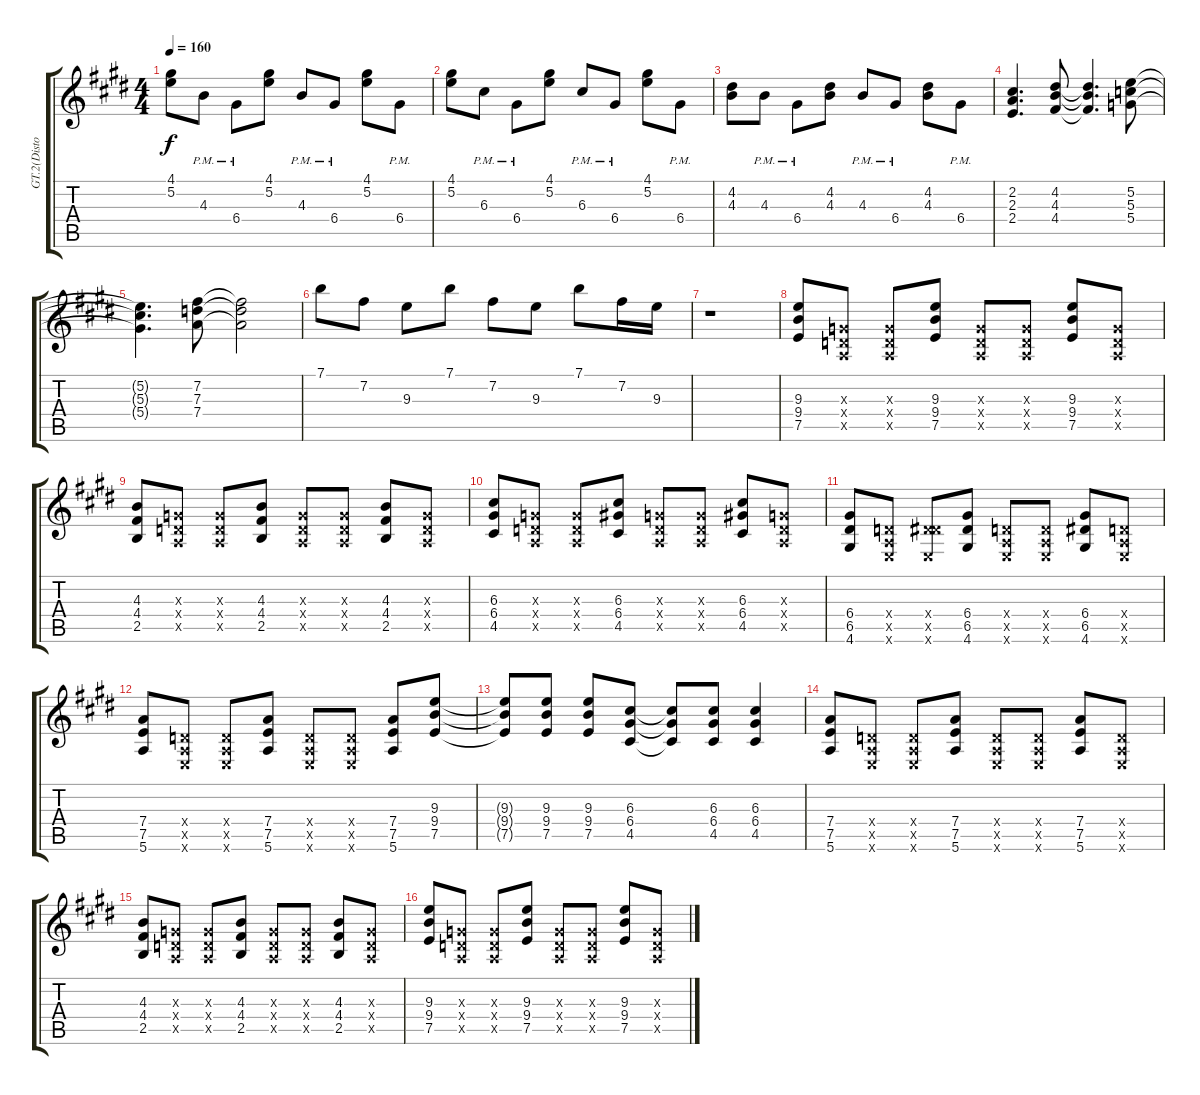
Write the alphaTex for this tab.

\track ("GT.2(Distortion)" "GT.2(Disto") {instrument distortionguitar}
\staff {score tabs}
\tuning (E4 B3 G3 D3 A2 E2) {hide}
\ts (4 4)
\tempo 160
\clef g2
\ks e
(4.1 5.2).8{dy f} 4.3{pm}.8 6.4{pm}.8 (4.1 5.2).8 4.3{pm}.8 6.4{pm}.8 (4.1 5.2).8 6.4{pm}.8 |
(4.1 5.2).8 6.3{pm}.8 6.4{pm}.8 (4.1 5.2).8 6.3{pm}.8 6.4{pm}.8 (4.1 5.2).8 6.4{pm}.8 |
(4.2 4.3).8 4.3{pm}.8 6.4{pm}.8 (4.2 4.3).8 4.3{pm}.8 6.4{pm}.8 (4.2 4.3).8 6.4{pm}.8 |
(2.2 2.3 2.4).4{d} (4.2 4.3 4.4).8 (4.2{t} 4.3{t} 4.4{t}).4{d} (5.2 5.3 5.4).8 |
(5.2{t} 5.3{t} 5.4{t}).4{d} (7.2 7.3 7.4).8 (7.2{t} 7.3{t} 7.4{t}).2 |
7.1.8 7.2.8 9.3.8 7.1.8 7.2.8 9.3.8 7.1.8 7.2.16 9.3.16 |
r.1 |
(9.3 9.4 7.5).8 (0.3{x} 0.4{x} 0.5{x}).8 (0.3{x} 0.4{x} 0.5{x}).8 (9.3 9.4 7.5).8 (0.3{x} 0.4{x} 0.5{x}).8 (0.3{x} 0.4{x} 0.5{x}).8 (9.3 9.4 7.5).8 (0.3{x} 0.4{x} 0.5{x}).8 |
(4.3 4.4 2.5).8 (0.3{x} 0.4{x} 0.5{x}).8 (0.3{x} 0.4{x} 0.5{x}).8 (4.3 4.4 2.5).8 (0.3{x} 0.4{x} 0.5{x}).8 (0.3{x} 0.4{x} 0.5{x}).8 (4.3 4.4 2.5).8 (0.3{x} 0.4{x} 0.5{x}).8 |
(6.3 6.4 4.5).8 (0.3{x} 0.4{x} 0.5{x}).8 (0.3{x} 0.4{x} 0.5{x}).8 (6.3 6.4 4.5).8 (0.3{x} 0.4{x} 0.5{x}).8 (0.3{x} 0.4{x} 0.5{x}).8 (6.3 6.4 4.5).8 (0.3{x} 0.4{x} 0.5{x}).8 |
(6.4 6.5 4.6).8 (0.4{x} 0.5{x} 0.6{x}).8 (0.4{x} 6.5{x} 0.6{x}).8 (6.4 6.5 4.6).8 (0.4{x} 0.5{x} 0.6{x}).8 (0.4{x} 0.5{x} 0.6{x}).8 (6.4 6.5 4.6).8 (0.4{x} 0.5{x} 0.6{x}).8 |
(7.4 7.5 5.6).8 (0.4{x} 0.5{x} 0.6{x}).8 (0.4{x} 0.5{x} 0.6{x}).8 (7.4 7.5 5.6).8 (0.4{x} 0.5{x} 0.6{x}).8 (0.4{x} 0.5{x} 0.6{x}).8 (7.4 7.5 5.6).8 (9.3 9.4 7.5).8 |
(9.3{t} 9.4{t} 7.5{t}).8 (9.3 9.4 7.5).8 (9.3 9.4 7.5).8 (6.3 6.4 4.5).8 (6.3{t} 6.4{t} 4.5{t}).8 (6.3 6.4 4.5).8 (6.3 6.4 4.5).4 |
(7.4 7.5 5.6).8 (0.4{x} 0.5{x} 0.6{x}).8 (0.4{x} 0.5{x} 0.6{x}).8 (7.4 7.5 5.6).8 (0.4{x} 0.5{x} 0.6{x}).8 (0.4{x} 0.5{x} 0.6{x}).8 (7.4 7.5 5.6).8 (0.4{x} 0.5{x} 0.6{x}).8 |
(4.3 4.4 2.5).8 (0.3{x} 0.4{x} 0.5{x}).8 (0.3{x} 0.4{x} 0.5{x}).8 (4.3 4.4 2.5).8 (0.3{x} 0.4{x} 0.5{x}).8 (0.3{x} 0.4{x} 0.5{x}).8 (4.3 4.4 2.5).8 (0.3{x} 0.4{x} 0.5{x}).8 |
(9.3 9.4 7.5).8 (0.3{x} 0.4{x} 0.5{x}).8 (0.3{x} 0.4{x} 0.5{x}).8 (9.3 9.4 7.5).8 (0.3{x} 0.4{x} 0.5{x}).8 (0.3{x} 0.4{x} 0.5{x}).8 (9.3 9.4 7.5).8 (0.3{x} 0.4{x} 0.5{x}).8
